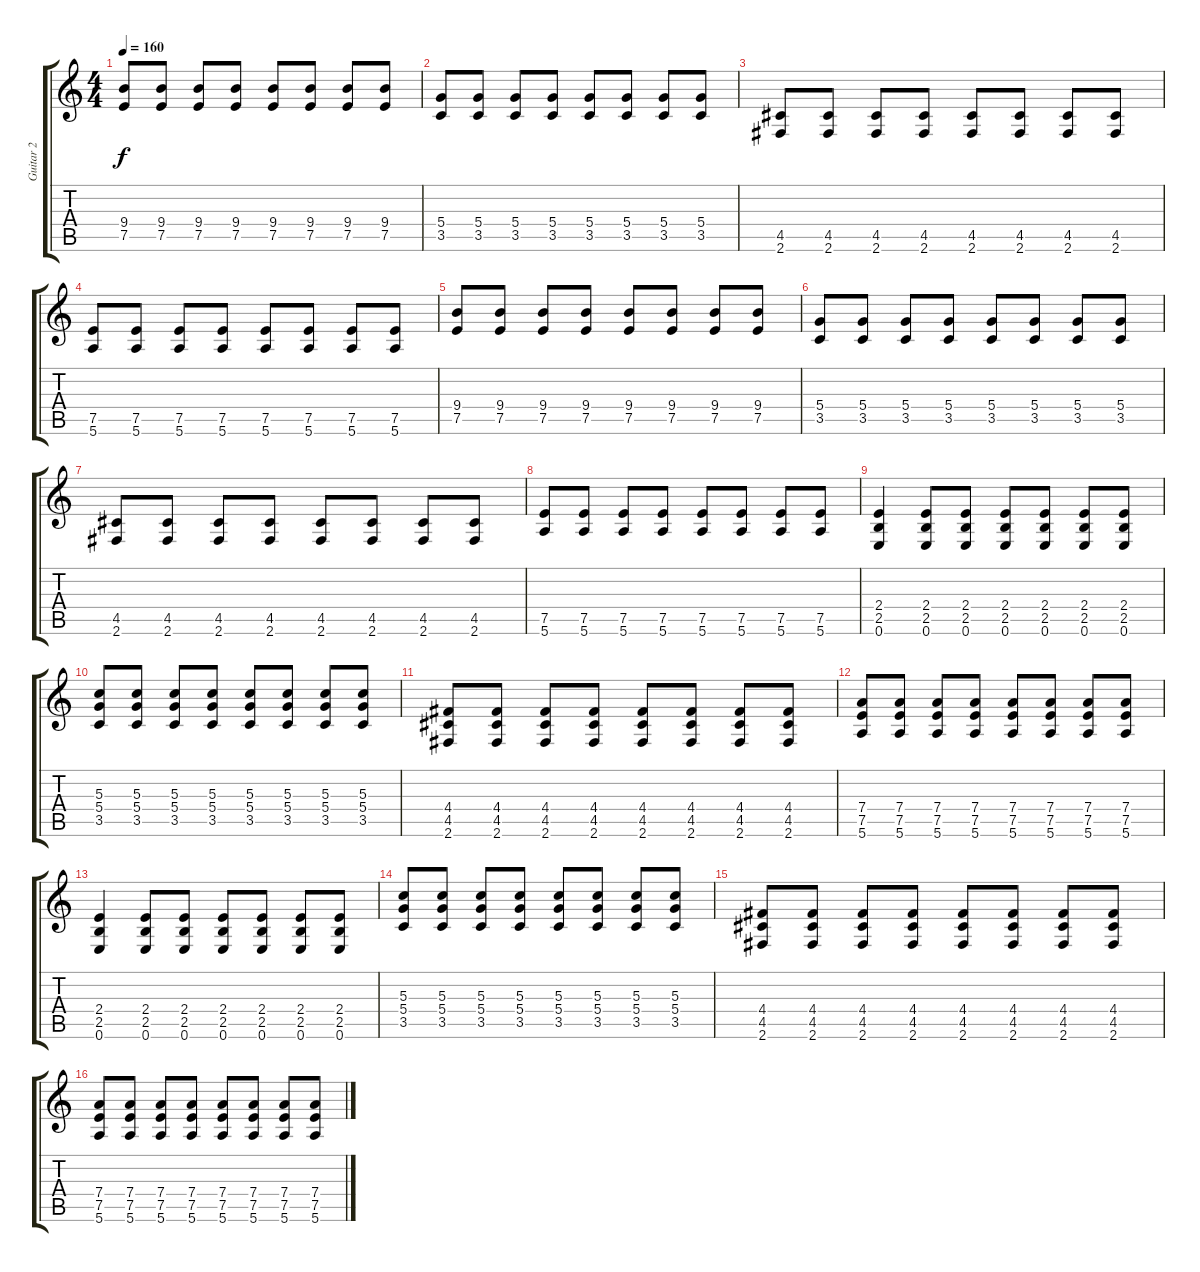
\track ("Guitar 2" "Guitar 2") {instrument distortionguitar}
\staff {score tabs}
\tuning (E4 B3 G3 D3 A2 E2) {hide}
\ts (4 4)
\tempo 160
\clef g2
\ks c
(9.4 7.5).8{dy f} (9.4 7.5).8 (9.4 7.5).8 (9.4 7.5).8 (9.4 7.5).8 (9.4 7.5).8 (9.4 7.5).8 (9.4 7.5).8 |
(5.4 3.5).8 (5.4 3.5).8 (5.4 3.5).8 (5.4 3.5).8 (5.4 3.5).8 (5.4 3.5).8 (5.4 3.5).8 (5.4 3.5).8 |
(4.5 2.6).8 (4.5 2.6).8 (4.5 2.6).8 (4.5 2.6).8 (4.5 2.6).8 (4.5 2.6).8 (4.5 2.6).8 (4.5 2.6).8 |
(7.5 5.6).8 (7.5 5.6).8 (7.5 5.6).8 (7.5 5.6).8 (7.5 5.6).8 (7.5 5.6).8 (7.5 5.6).8 (7.5 5.6).8 |
(9.4 7.5).8 (9.4 7.5).8 (9.4 7.5).8 (9.4 7.5).8 (9.4 7.5).8 (9.4 7.5).8 (9.4 7.5).8 (9.4 7.5).8 |
(5.4 3.5).8 (5.4 3.5).8 (5.4 3.5).8 (5.4 3.5).8 (5.4 3.5).8 (5.4 3.5).8 (5.4 3.5).8 (5.4 3.5).8 |
(4.5 2.6).8 (4.5 2.6).8 (4.5 2.6).8 (4.5 2.6).8 (4.5 2.6).8 (4.5 2.6).8 (4.5 2.6).8 (4.5 2.6).8 |
(7.5 5.6).8 (7.5 5.6).8 (7.5 5.6).8 (7.5 5.6).8 (7.5 5.6).8 (7.5 5.6).8 (7.5 5.6).8 (7.5 5.6).8 |
(2.4 2.5 0.6).4 (2.4 2.5 0.6).8 (2.4 2.5 0.6).8 (2.4 2.5 0.6).8 (2.4 2.5 0.6).8 (2.4 2.5 0.6).8 (2.4 2.5 0.6).8 |
(5.3 5.4 3.5).8 (5.3 5.4 3.5).8 (5.3 5.4 3.5).8 (5.3 5.4 3.5).8 (5.3 5.4 3.5).8 (5.3 5.4 3.5).8 (5.3 5.4 3.5).8 (5.3 5.4 3.5).8 |
(4.4 4.5 2.6).8 (4.4 4.5 2.6).8 (4.4 4.5 2.6).8 (4.4 4.5 2.6).8 (4.4 4.5 2.6).8 (4.4 4.5 2.6).8 (4.4 4.5 2.6).8 (4.4 4.5 2.6).8 |
(7.4 7.5 5.6).8 (7.4 7.5 5.6).8 (7.4 7.5 5.6).8 (7.4 7.5 5.6).8 (7.4 7.5 5.6).8 (7.4 7.5 5.6).8 (7.4 7.5 5.6).8 (7.4 7.5 5.6).8 |
(2.4 2.5 0.6).4 (2.4 2.5 0.6).8 (2.4 2.5 0.6).8 (2.4 2.5 0.6).8 (2.4 2.5 0.6).8 (2.4 2.5 0.6).8 (2.4 2.5 0.6).8 |
(5.3 5.4 3.5).8 (5.3 5.4 3.5).8 (5.3 5.4 3.5).8 (5.3 5.4 3.5).8 (5.3 5.4 3.5).8 (5.3 5.4 3.5).8 (5.3 5.4 3.5).8 (5.3 5.4 3.5).8 |
(4.4 4.5 2.6).8 (4.4 4.5 2.6).8 (4.4 4.5 2.6).8 (4.4 4.5 2.6).8 (4.4 4.5 2.6).8 (4.4 4.5 2.6).8 (4.4 4.5 2.6).8 (4.4 4.5 2.6).8 |
(7.4 7.5 5.6).8 (7.4 7.5 5.6).8 (7.4 7.5 5.6).8 (7.4 7.5 5.6).8 (7.4 7.5 5.6).8 (7.4 7.5 5.6).8 (7.4 7.5 5.6).8 (7.4 7.5 5.6).8
